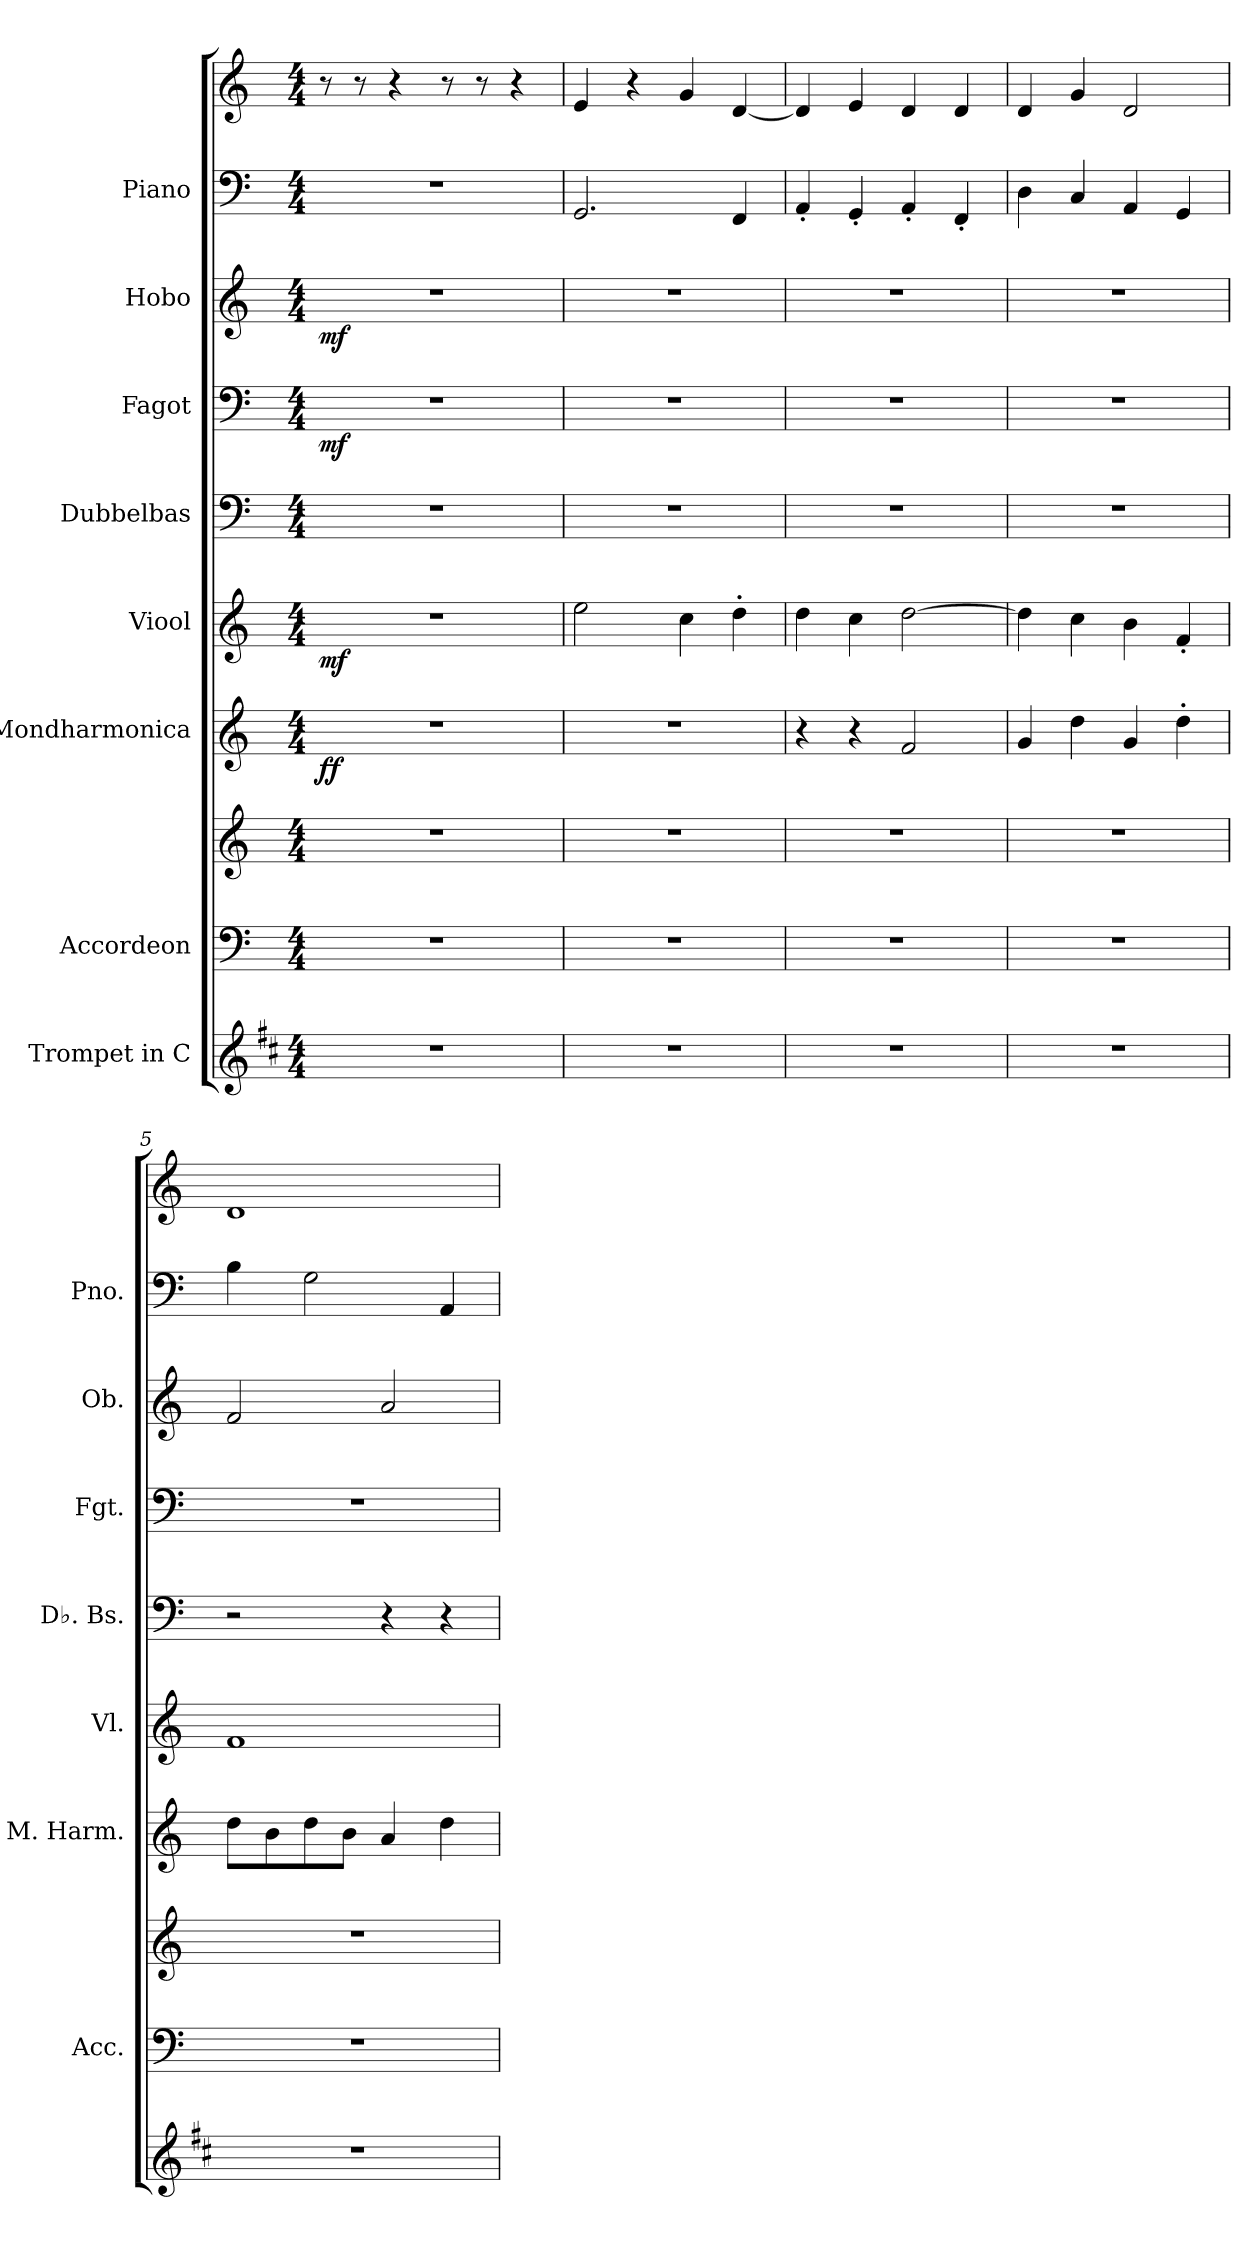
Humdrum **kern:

**kern	**kern	**kern	**kern	**dynam	**kern	**dynam	**kern	**kern	**dynam	**kern	**dynam	**kern	**kern	**dynam
*part8	*part7	*part7	*part6	*part6	*part5	*part5	*part4	*part3	*part3	*part2	*part2	*part1	*part1	*part1
*staff10	*staff9	*staff8	*staff7	*staff7	*staff6	*staff6	*staff5	*staff4	*staff4	*staff3	*staff3	*staff2	*staff1	*staff1/2
*I"Trompet in C	*I"Accordeon	*	*I"Mondharmonica	*	*I"Viool	*	*I"Dubbelbas	*I"Fagot	*	*I"Hobo	*	*I"Piano	*	*
*	*I'Acc.	*	*I'M. Harm.	*	*I'Vl.	*	*I'Db. Bs.	*I'Fgt.	*	*I'Ob.	*	*I'Pno.	*	*
*clefG2	*clefF4	*clefG2	*clefG2	*	*clefG2	*	*clefF4	*clefF4	*	*clefG2	*	*clefF4	*clefG2	*
*ITrd1c2	*	*	*	*	*	*	*ITrd7c12	*	*	*	*	*	*	*
*k[]	*k[]	*k[]	*k[]	*	*k[]	*	*k[]	*k[]	*	*k[]	*	*k[]	*k[]	*
*M4/4	*M4/4	*M4/4	*M4/4	*	*M4/4	*	*M4/4	*M4/4	*	*M4/4	*	*M4/4	*M4/4	*
=1	=1	=1	=1	=1	=1	=1	=1	=1	=1	=1	=1	=1	=1	=1
!	!	!	!	!LO:DY:b	!	!LO:DY:b	!	!	!LO:DY:b	!	!LO:DY:b	!	!	!LO:DY:b=2
!	!	!	!	!	!	!	!	!	!	!	!	!	!	!LO:DY:n=1:b
1r	1r	1r	1r	ff	1r	mf	1r	1r	mf	1r	mf	1r	8r	mf mf
.	.	.	.	.	.	.	.	.	.	.	.	.	8r	.
.	.	.	.	.	.	.	.	.	.	.	.	.	4r	.
.	.	.	.	.	.	.	.	.	.	.	.	.	8r	.
.	.	.	.	.	.	.	.	.	.	.	.	.	8r	.
.	.	.	.	.	.	.	.	.	.	.	.	.	4r	.
=2	=2	=2	=2	=2	=2	=2	=2	=2	=2	=2	=2	=2	=2	=2
1r	1r	1r	1r	.	2ee\	.	1r	1r	.	1r	.	2.GG/	4e/	.
.	.	.	.	.	.	.	.	.	.	.	.	.	4r	.
.	.	.	.	.	4cc\	.	.	.	.	.	.	.	4g/	.
.	.	.	.	.	4dd'\	.	.	.	.	.	.	4FF/	[4d/	.
=3	=3	=3	=3	=3	=3	=3	=3	=3	=3	=3	=3	=3	=3	=3
1r	1r	1r	4r	.	4dd\	.	1r	1r	.	1r	.	4AA'/	4d/]	.
.	.	.	4r	.	4cc\	.	.	.	.	.	.	4GG'/	4e/	.
.	.	.	2f/	.	[2dd\	.	.	.	.	.	.	4AA'/	4d/	.
.	.	.	.	.	.	.	.	.	.	.	.	4FF'/	4d/	.
=4	=4	=4	=4	=4	=4	=4	=4	=4	=4	=4	=4	=4	=4	=4
1r	1r	1r	4g/	.	4dd\]	.	1r	1r	.	1r	.	4D\	4d/	.
.	.	.	4dd\	.	4cc\	.	.	.	.	.	.	4C/	4g/	.
.	.	.	4g/	.	4b\	.	.	.	.	.	.	4AA/	2d/	.
.	.	.	4dd'\	.	4f'/	.	.	.	.	.	.	4GG/	.	.
=5	=5	=5	=5	=5	=5	=5	=5	=5	=5	=5	=5	=5	=5	=5
1r	1r	1r	8dd\L	.	1f	.	2r	1r	.	2f/	.	4B\	1d	.
.	.	.	8b\	.	.	.	.	.	.	.	.	.	.	.
.	.	.	8dd\	.	.	.	.	.	.	.	.	2G\	.	.
.	.	.	8b\J	.	.	.	.	.	.	.	.	.	.	.
.	.	.	4a/	.	.	.	4r	.	.	2a/	.	.	.	.
.	.	.	4dd\	.	.	.	4r	.	.	.	.	4AA/	.	.
=	=	=	=	=	=	=	=	=	=	=	=	=	=	=
*-	*-	*-	*-	*-	*-	*-	*-	*-	*-	*-	*-	*-	*-	*-
